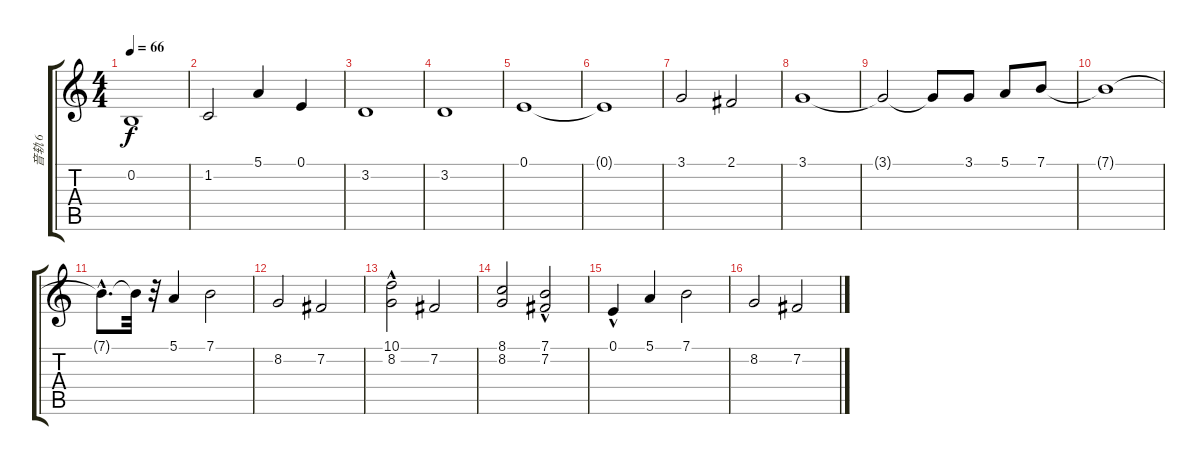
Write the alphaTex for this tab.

\track ("音轨 6" "音轨 6") {instrument stringensemble1}
\staff {score tabs}
\tuning (E4 B3 G3 D3 A2 E2) {hide}
\ts (4 4)
\tempo 66
\clef g2
\ks c
0.2.1{dy f instrument stringensemble1} |
1.2.2 5.1.4 0.1.4 |
3.2.1 |
3.2.1 |
0.1.1{volume 11} |
0.1{t}.1 |
3.1.2 2.1.2 |
3.1.1 |
3.1{t}.2 3.1{t}.8 3.1.8 5.1.8 7.1.8 |
7.1{t}.1 |
7.1{hac t}.8{d} 7.1{t}.32 r.32 5.1.4 7.1.2 |
8.2.2 7.2.2 |
(10.1{hac} 8.2).2 7.2.2 |
(8.1 8.2).2 (7.1{hac} 7.2).2 |
0.1{hac}.4 5.1.4 7.1.2 |
8.2.2 7.2.2
